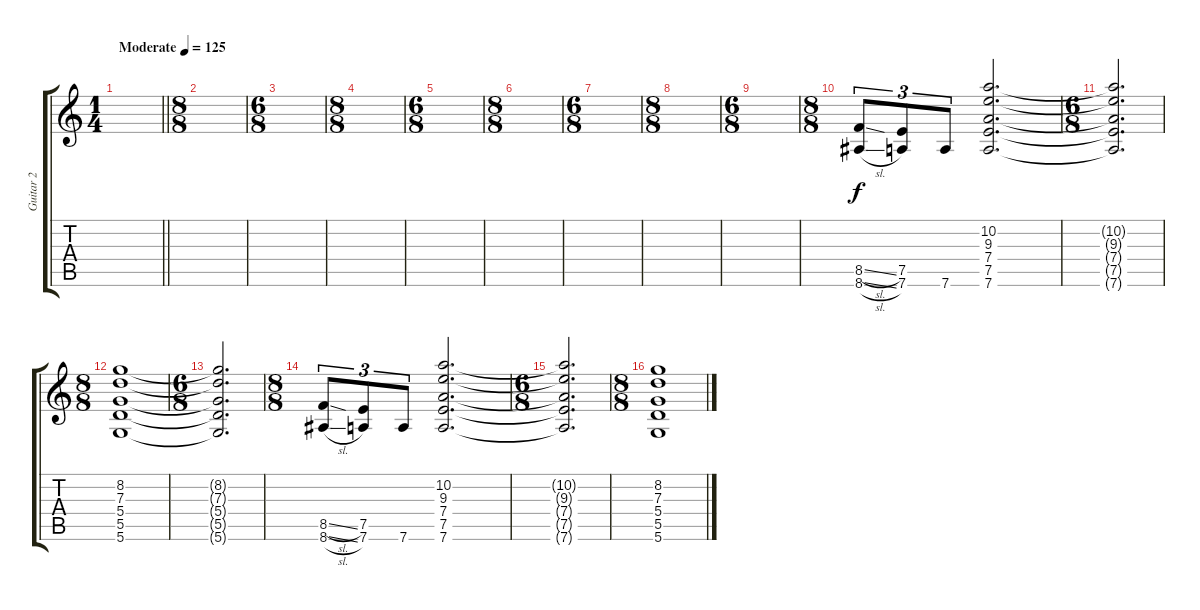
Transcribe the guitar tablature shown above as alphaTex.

\track ("Guitar 2" "Guitar 2") {instrument distortionguitar}
\staff {score tabs}
\tuning (E4 B3 G3 D3 A2 D2) {hide}
\ts (1 4)
\tempo (125 "Moderate")
\clef g2
\barLineRight lightlight
\ks c
|
\ts (8 8)
|
\ts (6 8)
|
\ts (8 8)
|
\ts (6 8)
|
\ts (8 8)
|
\ts (6 8)
|
\ts (8 8)
|
\ts (6 8)
|
\ts (8 8)
(8.5{sl} 8.6{sl}).8{tu (3 2)} (7.5 7.6).8{tu (3 2)} 7.6.8{tu (3 2)} (10.2 9.3 7.4 7.5 7.6).2{d} |
\ts (6 8)
(10.2{t} 9.3{t} 7.4{t} 7.5{t} 7.6{t}).2{d} |
\ts (8 8)
(8.2 7.3 5.4 5.5 5.6).1 |
\ts (6 8)
(8.2{t} 7.3{t} 5.4{t} 5.5{t} 5.6{t}).2{d} |
\ts (8 8)
(8.5{sl} 8.6{sl}).8{tu (3 2)} (7.5 7.6).8{tu (3 2)} 7.6.8{tu (3 2)} (10.2 9.3 7.4 7.5 7.6).2{d} |
\ts (6 8)
(10.2{t} 9.3{t} 7.4{t} 7.5{t} 7.6{t}).2{d} |
\ts (8 8)
(8.2 7.3 5.4 5.5 5.6).1
